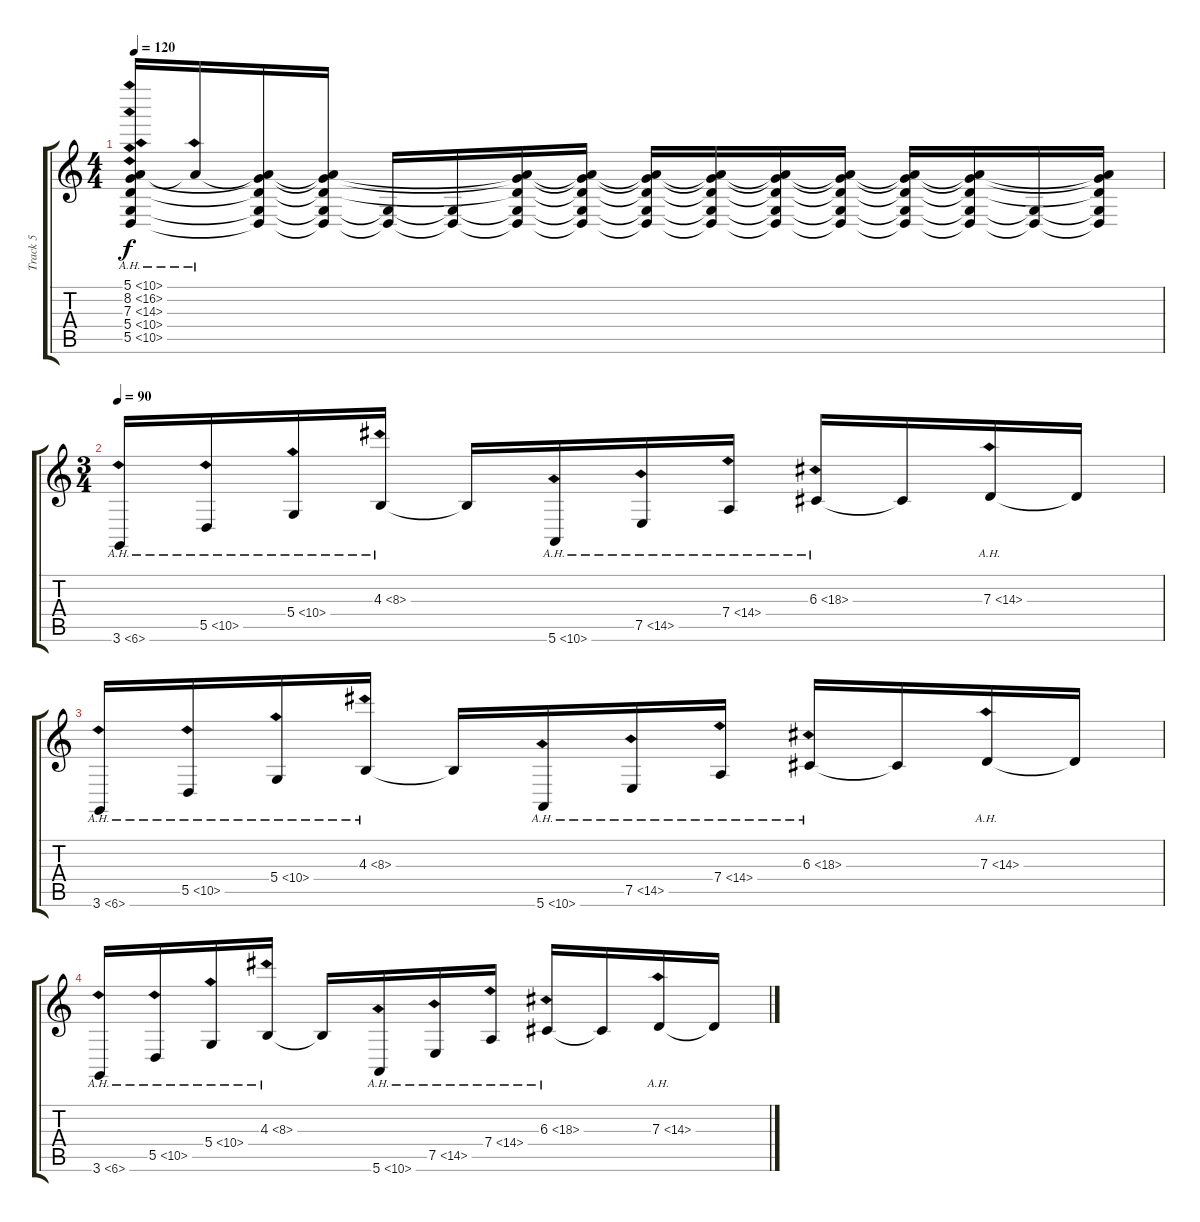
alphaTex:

\track ("Track 5" "Track 5") {instrument stringensemble1}
\staff {score tabs}
\tuning (E4 B3 G3 D3 A2 E2) {hide}
\ts (4 4)
\tempo 120
\clef g2
\ks c
(5.1{ah 5} 8.2{ah 8} 7.3{ah 7} 5.4{ah 5} 5.5{ah 5}).16{dy f} 5.1{ah 12 t}.16 (5.1{t} 8.2{t} 7.3{t} 5.4{t} 5.5{t}).16 (5.1{t} 8.2{t} 7.3{t} 5.4{t} 5.5{t}).16 (5.4{t} 5.5{t}).16 (5.4{t} 5.5{t}).16 (5.1{t} 8.2{t} 7.3{t} 5.4{t} 5.5{t}).16 (5.1{t} 8.2{t} 7.3{t} 5.4{t} 5.5{t}).16 (5.1{t} 8.2{t} 7.3{t} 5.4{t} 5.5{t}).16 (5.1{t} 8.2{t} 7.3{t} 5.4{t} 5.5{t}).16 (5.1{t} 8.2{t} 7.3{t} 5.4{t} 5.5{t}).16 (5.1{t} 8.2{t} 7.3{t} 5.4{t} 5.5{t}).16 (5.1{t} 8.2{t} 7.3{t} 5.4{t} 5.5{t}).16 (5.1{t} 8.2{t} 7.3{t} 5.4{t} 5.5{t}).16 (5.4{t} 5.5{t}).16 (5.1{t} 8.2{t} 7.3{t} 5.4{t} 5.5{t}).16 |
\ts (3 4)
\tempo 90
3.6{ah 3}.16{instrument lead2sawtooth} 5.5{ah 5}.16 5.4{ah 5}.16 4.3{ah 4}.16 4.3{t}.16 5.6{ah 5}.16 7.5{ah 7}.16 7.4{ah 7}.16 6.3{ah 12}.16 6.3{t}.16 7.3{ah 7}.16 7.3{t}.16 |
3.6{ah 3}.16 5.5{ah 5}.16 5.4{ah 5}.16 4.3{ah 4}.16 4.3{t}.16 5.6{ah 5}.16 7.5{ah 7}.16 7.4{ah 7}.16 6.3{ah 12}.16 6.3{t}.16 7.3{ah 7}.16 7.3{t}.16 |
3.6{ah 3}.16 5.5{ah 5}.16 5.4{ah 5}.16 4.3{ah 4}.16 4.3{t}.16 5.6{ah 5}.16 7.5{ah 7}.16 7.4{ah 7}.16 6.3{ah 12}.16 6.3{t}.16 7.3{ah 7}.16 7.3{t}.16
